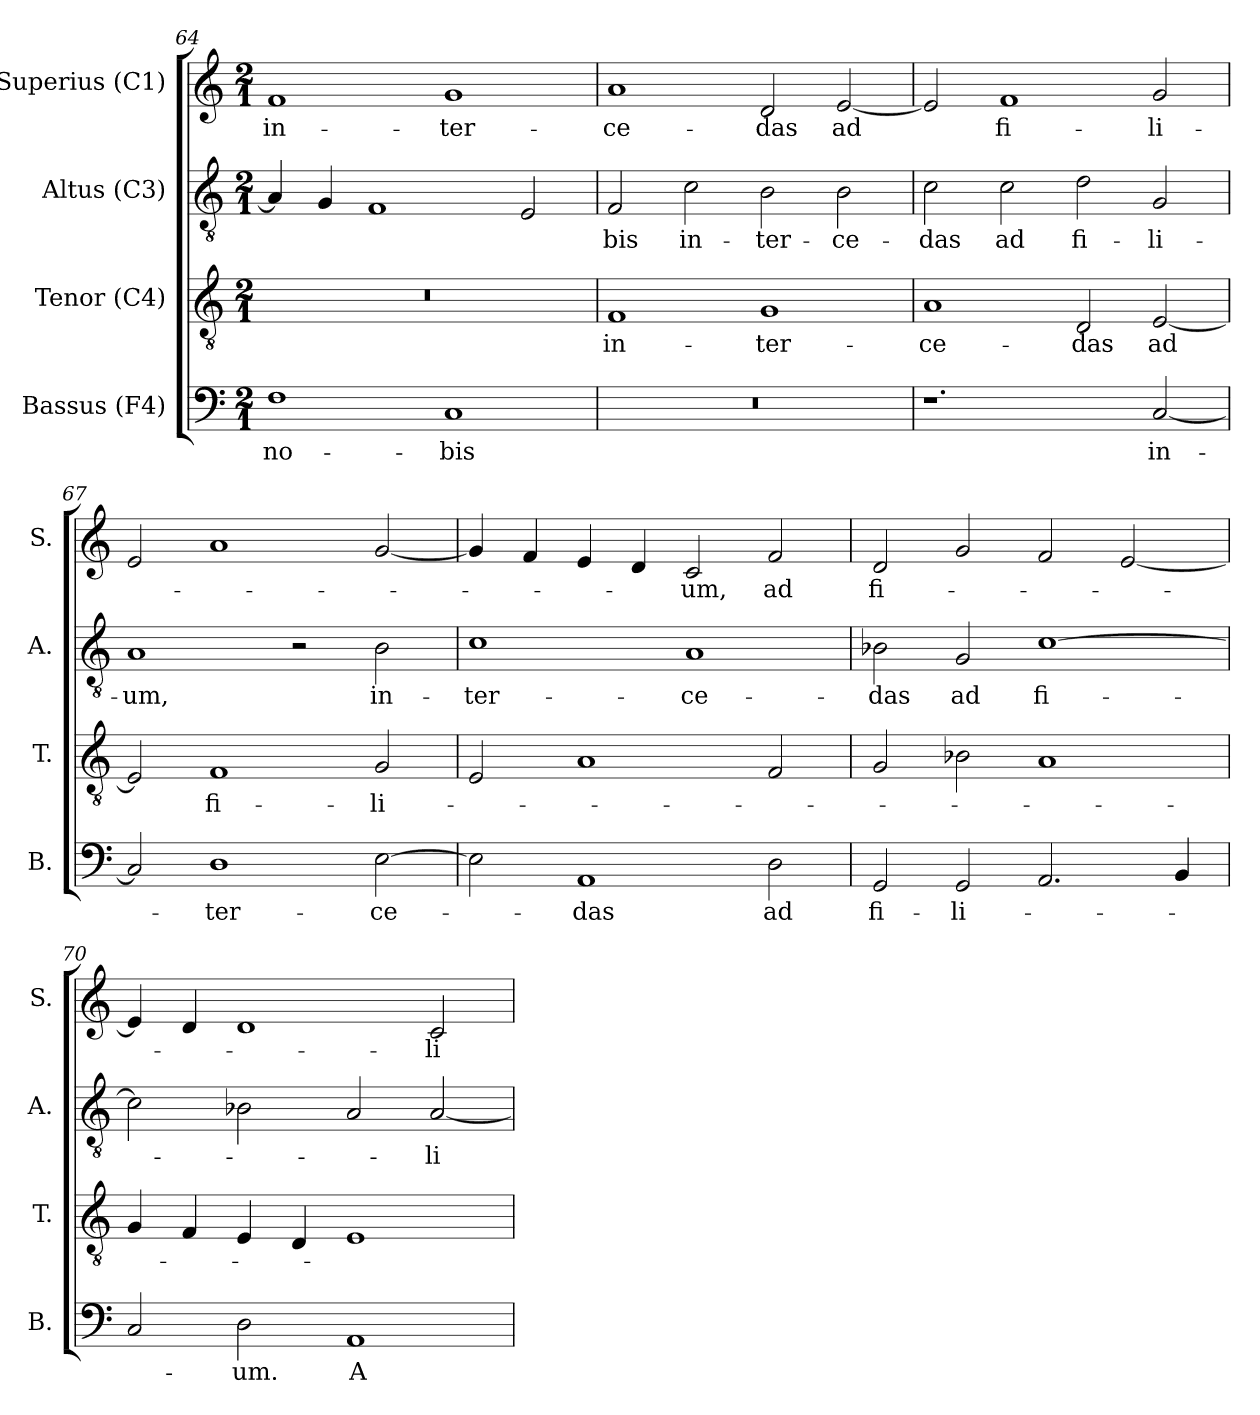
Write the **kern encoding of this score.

**kern	**text	**kern	**text	**kern	**text	**kern	**text
*part4	*part4	*part3	*part3	*part2	*part2	*part1	*part1
*staff4	*staff4	*staff3	*staff3	*staff2	*staff2	*staff1	*staff1
*I"Bassus (F4)	*	*I"Tenor (C4)	*	*I"Altus (C3)	*	*I"Superius (C1)	*
*I'B.	*	*I'T.	*	*I'A.	*	*I'S.	*
!!LO:LB:g=z
*clefF4	*	*clefGv2	*	*clefGv2	*	*clefG2	*
*	*	*ITrd7c12	*	*ITrd7c12	*	*	*
*k[]	*	*k[]	*	*k[]	*	*k[]	*
*C:	*	*C:	*	*C:	*	*C:	*
*M2/1	*	*M2/1	*	*M2/1	*	*M2/1	*
=64	=64	=64	=64	=64	=64	=64	=64
!	!LO:LY:b:color=#000000	!LO:N:vis=1	!	!	!	!	!
!	!	!	!	!	!	!	!LO:LY:b:color=#000000
1Fi	no-	0r	.	4AAi/]	.	1fi	in-
.	.	.	.	4GGi/	.	.	.
.	.	.	.	1FFi	.	.	.
!	!LO:LY:b:color=#000000	!	!	!	!	!	!
!	!	!	!	!	!	!	!LO:LY:b:color=#000000
1Ci	-bis	.	.	.	.	1gi	-ter-
.	.	.	.	2EEi/	.	.	.
=65	=65	=65	=65	=65	=65	=65	=65
!LO:N:vis=1	!	!	!	!	!	!	!
!	!	!	!LO:LY:b:color=#000000	!	!	!	!
!	!	!	!	!	!LO:LY:b:color=#000000	!	!
!	!	!	!	!	!	!	!LO:LY:b:color=#000000
0r	.	1FFi	in-	2FFi/	-bis	1ai	-ce-
!	!	!	!	!	!LO:LY:b:color=#000000	!	!
.	.	.	.	2Ci\	in-	.	.
!	!	!	!LO:LY:b:color=#000000	!	!	!	!
!	!	!	!	!	!LO:LY:b:color=#000000	!	!
!	!	!	!	!	!	!	!LO:LY:b:color=#000000
.	.	1GGi	-ter-	2BBi\	-ter-	2di/	-das
!	!	!	!	!	!LO:LY:b:color=#000000	!	!
!	!	!	!	!	!	!	!LO:LY:b:color=#000000
.	.	.	.	2BBi\	-ce-	[2ei/	ad
=66	=66	=66	=66	=66	=66	=66	=66
!	!	!	!LO:LY:b:color=#000000	!	!	!	!
!	!	!	!	!	!LO:LY:b:color=#000000	!	!
1.r	.	1AAi	-ce-	2Ci\	-das	2ei/]	.
!	!	!	!	!	!LO:LY:b:color=#000000	!	!
!	!	!	!	!	!	!	!LO:LY:b:color=#000000
.	.	.	.	2Ci\	ad	1fi	fi-
!	!	!	!LO:LY:b:color=#000000	!	!	!	!
!	!	!	!	!	!LO:LY:b:color=#000000	!	!
.	.	2DDi/	-das	2Di\	fi-	.	.
!	!LO:LY:b:color=#000000	!	!	!	!	!	!
!	!	!	!LO:LY:b:color=#000000	!	!	!	!
!	!	!	!	!	!LO:LY:b:color=#000000	!	!
!	!	!	!	!	!	!	!LO:LY:b:color=#000000
[2Ci/	in-	[2EEi/	ad	2GGi/	-li-	2gi/	-li-
=67	=67	=67	=67	=67	=67	=67	=67
!	!	!	!	!	!LO:LY:b:color=#000000	!	!
2Ci/]	.	2EEi/]	.	1AAi	-um,	2ei/	.
!	!LO:LY:b:color=#000000	!	!	!	!	!	!
!	!	!	!LO:LY:b:color=#000000	!	!	!	!
1Di	-ter-	1FFi	fi-	.	.	1ai	.
.	.	.	.	2r	.	.	.
!	!LO:LY:b:color=#000000	!	!	!	!	!	!
!	!	!	!LO:LY:b:color=#000000	!	!	!	!
!	!	!	!	!	!LO:LY:b:color=#000000	!	!
[2Ei\	-ce-	2GGi/	-li-	2BBi\	in-	[2gi/	.
!!LO:LB:g=z
=68	=68	=68	=68	=68	=68	=68	=68
!	!	!	!	!	!LO:LY:b:color=#000000	!	!
2Ei\]	.	2EEi/	.	1Ci	-ter-	4gi/]	.
.	.	.	.	.	.	4fi/	.
!	!LO:LY:b:color=#000000	!	!	!	!	!	!
1AAi	-das	1AAi	.	.	.	4ei/	.
.	.	.	.	.	.	4di/	.
!	!	!	!	!	!LO:LY:b:color=#000000	!	!
!	!	!	!	!	!	!	!LO:LY:b:color=#000000
.	.	.	.	1AAi	-ce-	2ci/	-um,
!	!LO:LY:b:color=#000000	!	!	!	!	!	!
!	!	!	!	!	!	!	!LO:LY:b:color=#000000
2Di\	ad	2FFi/	.	.	.	2fi/	ad
=69	=69	=69	=69	=69	=69	=69	=69
!	!LO:LY:b:color=#000000	!	!	!	!	!	!
!	!	!	!	!	!LO:LY:b:color=#000000	!	!
!	!	!	!	!	!	!	!LO:LY:b:color=#000000
2GGi/	fi-	2GGi/	.	2BB-i\	-das	2di/	fi-
!	!LO:LY:b:color=#000000	!	!	!	!	!	!
!	!	!	!	!	!LO:LY:b:color=#000000	!	!
2GGi/	-li-	2BB-Xi\	.	2GGi/	ad	2gi/	.
!	!	!	!	!	!LO:LY:b:color=#000000	!	!
2.AAi/	.	1AAi	.	[1Ci	fi-	2fi/	.
.	.	.	.	.	.	[2ei/	.
4BBi/	.	.	.	.	.	.	.
!!LO:LB:g=z
=70	=70	=70	=70	=70	=70	=70	=70
2Ci/	.	4GGi/	.	2Ci\]	.	4ei/]	.
.	.	4FFi/	.	.	.	4di/	.
!	!LO:LY:b:color=#000000	!	!	!	!	!	!
2Di\	-um.	4EEi/	.	2BB-i\	.	1di	.
.	.	4DDi/	.	.	.	.	.
!	!LO:LY:b:color=#000000	!	!	!	!	!	!
1AAi	A-	1EEi	.	2AAi/	.	.	.
!	!	!	!	!	!LO:LY:b:color=#000000	!	!
!	!	!	!	!	!	!	!LO:LY:b:color=#000000
.	.	.	.	[2AAi/	-li-	2ci/	-li-
=	=	=	=	=	=	=	=
*-	*-	*-	*-	*-	*-	*-	*-
